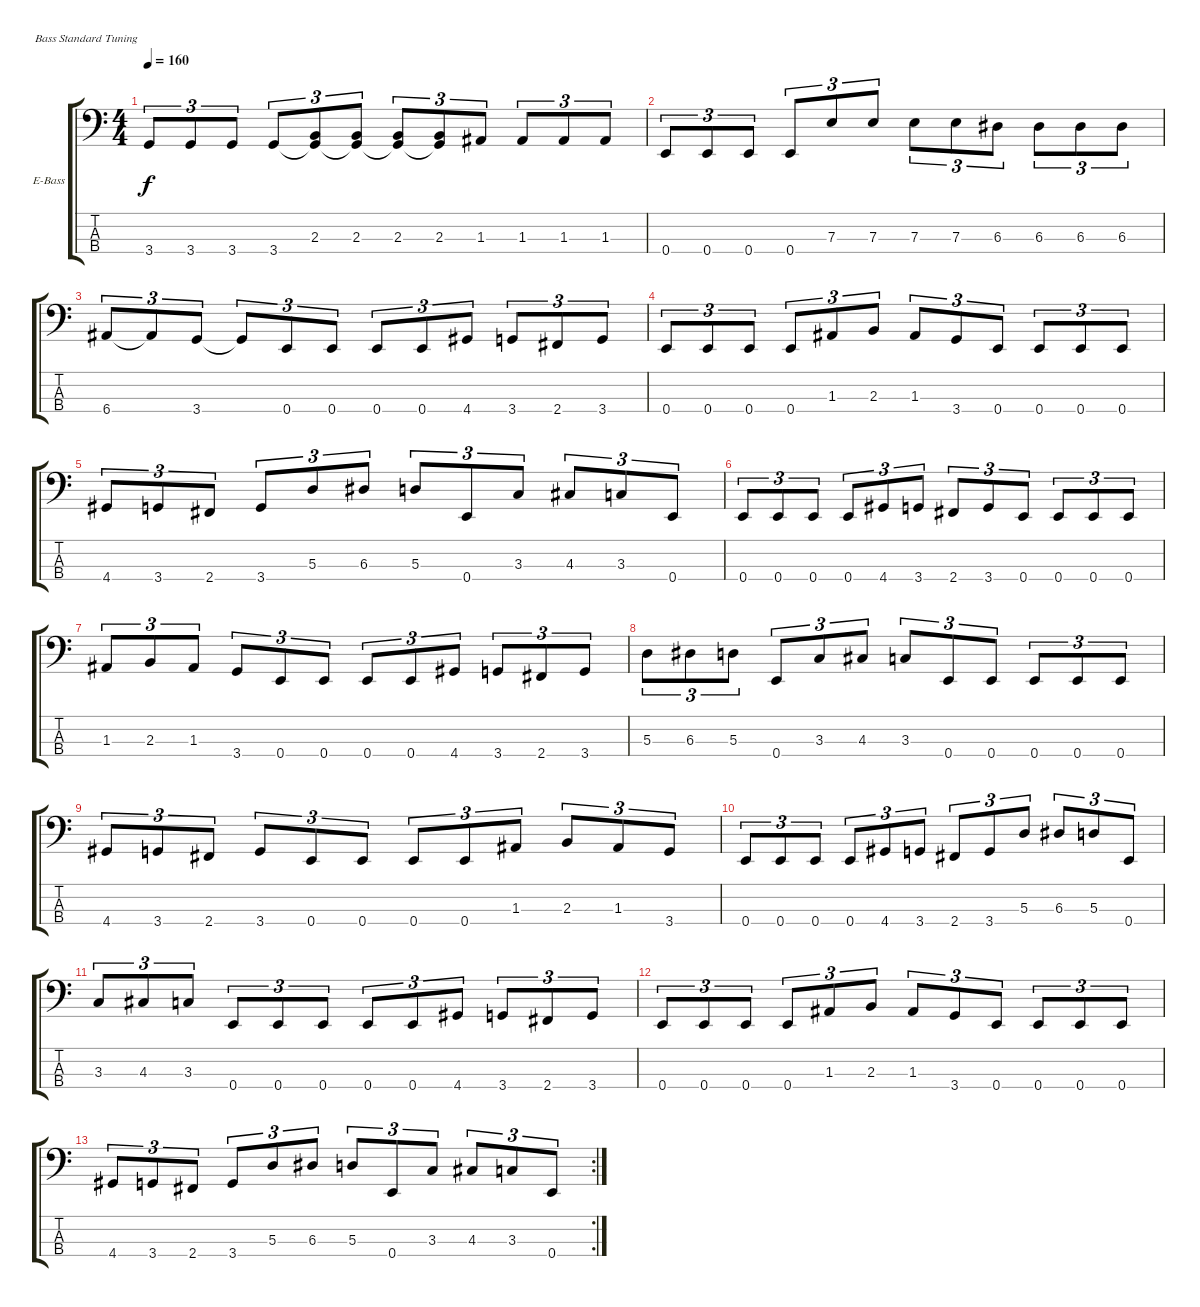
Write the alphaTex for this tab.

\defaultSystemsLayout 4
\bracketExtendMode groupsimilarinstruments
\firstSystemTrackNameOrientation horizontal
\otherSystemsTrackNameOrientation horizontal
\track ("Electric Bass" "E-Bass") {instrument electricbassfinger}
\staff {score tabs}
\tuning (G2 D2 A1 E1)
\ts (4 4)
\tempo 160
\clef f4
\ks c
3.4.8{tu (3 2) dy f} 3.4.8{tu (3 2)} 3.4.8{tu (3 2)} 3.4.8{tu (3 2)} (3.4{t} 2.3).8{tu (3 2)} (3.4{t} 2.3).8{tu (3 2)} (3.4{t} 2.3).8{tu (3 2)} (3.4{t} 2.3).8{tu (3 2)} 1.3.8{tu (3 2)} 1.3.8{tu (3 2)} 1.3.8{tu (3 2)} 1.3.8{tu (3 2)} |
0.4.8{tu (3 2)} 0.4.8{tu (3 2)} 0.4.8{tu (3 2)} 0.4.8{tu (3 2)} 7.3.8{tu (3 2)} 7.3.8{tu (3 2)} 7.3.8{tu (3 2)} 7.3.8{tu (3 2)} 6.3.8{tu (3 2)} 6.3.8{tu (3 2)} 6.3.8{tu (3 2)} 6.3.8{tu (3 2)} |
6.4.8{tu (3 2)} 6.4{t}.8{tu (3 2)} 3.4.8{tu (3 2)} 3.4{t}.8{tu (3 2)} 0.4.8{tu (3 2)} 0.4.8{tu (3 2)} 0.4.8{tu (3 2)} 0.4.8{tu (3 2)} 4.4.8{tu (3 2)} 3.4.8{tu (3 2)} 2.4.8{tu (3 2)} 3.4.8{tu (3 2)} |
0.4.8{tu (3 2)} 0.4.8{tu (3 2)} 0.4.8{tu (3 2)} 0.4.8{tu (3 2)} 1.3.8{tu (3 2)} 2.3.8{tu (3 2)} 1.3.8{tu (3 2)} 3.4.8{tu (3 2)} 0.4.8{tu (3 2)} 0.4.8{tu (3 2)} 0.4.8{tu (3 2)} 0.4.8{tu (3 2)} |
4.4.8{tu (3 2)} 3.4.8{tu (3 2)} 2.4.8{tu (3 2)} 3.4.8{tu (3 2)} 5.3.8{tu (3 2)} 6.3.8{tu (3 2)} 5.3.8{tu (3 2)} 0.4.8{tu (3 2)} 3.3.8{tu (3 2)} 4.3.8{tu (3 2)} 3.3.8{tu (3 2)} 0.4.8{tu (3 2)} |
0.4.8{tu (3 2)} 0.4.8{tu (3 2)} 0.4.8{tu (3 2)} 0.4.8{tu (3 2)} 4.4.8{tu (3 2)} 3.4.8{tu (3 2)} 2.4.8{tu (3 2)} 3.4.8{tu (3 2)} 0.4.8{tu (3 2)} 0.4.8{tu (3 2)} 0.4.8{tu (3 2)} 0.4.8{tu (3 2)} |
1.3.8{tu (3 2)} 2.3.8{tu (3 2)} 1.3.8{tu (3 2)} 3.4.8{tu (3 2)} 0.4.8{tu (3 2)} 0.4.8{tu (3 2)} 0.4.8{tu (3 2)} 0.4.8{tu (3 2)} 4.4.8{tu (3 2)} 3.4.8{tu (3 2)} 2.4.8{tu (3 2)} 3.4.8{tu (3 2)} |
5.3.8{tu (3 2)} 6.3.8{tu (3 2)} 5.3.8{tu (3 2)} 0.4.8{tu (3 2)} 3.3.8{tu (3 2)} 4.3.8{tu (3 2)} 3.3.8{tu (3 2)} 0.4.8{tu (3 2)} 0.4.8{tu (3 2)} 0.4.8{tu (3 2)} 0.4.8{tu (3 2)} 0.4.8{tu (3 2)} |
4.4.8{tu (3 2)} 3.4.8{tu (3 2)} 2.4.8{tu (3 2)} 3.4.8{tu (3 2)} 0.4.8{tu (3 2)} 0.4.8{tu (3 2)} 0.4.8{tu (3 2)} 0.4.8{tu (3 2)} 1.3.8{tu (3 2)} 2.3.8{tu (3 2)} 1.3.8{tu (3 2)} 3.4.8{tu (3 2)} |
0.4.8{tu (3 2)} 0.4.8{tu (3 2)} 0.4.8{tu (3 2)} 0.4.8{tu (3 2)} 4.4.8{tu (3 2)} 3.4.8{tu (3 2)} 2.4.8{tu (3 2)} 3.4.8{tu (3 2)} 5.3.8{tu (3 2)} 6.3.8{tu (3 2)} 5.3.8{tu (3 2)} 0.4.8{tu (3 2)} |
3.3.8{tu (3 2)} 4.3.8{tu (3 2)} 3.3.8{tu (3 2)} 0.4.8{tu (3 2)} 0.4.8{tu (3 2)} 0.4.8{tu (3 2)} 0.4.8{tu (3 2)} 0.4.8{tu (3 2)} 4.4.8{tu (3 2)} 3.4.8{tu (3 2)} 2.4.8{tu (3 2)} 3.4.8{tu (3 2)} |
0.4.8{tu (3 2)} 0.4.8{tu (3 2)} 0.4.8{tu (3 2)} 0.4.8{tu (3 2)} 1.3.8{tu (3 2)} 2.3.8{tu (3 2)} 1.3.8{tu (3 2)} 3.4.8{tu (3 2)} 0.4.8{tu (3 2)} 0.4.8{tu (3 2)} 0.4.8{tu (3 2)} 0.4.8{tu (3 2)} |
\rc 2
4.4.8{tu (3 2)} 3.4.8{tu (3 2)} 2.4.8{tu (3 2)} 3.4.8{tu (3 2)} 5.3.8{tu (3 2)} 6.3.8{tu (3 2)} 5.3.8{tu (3 2)} 0.4.8{tu (3 2)} 3.3.8{tu (3 2)} 4.3.8{tu (3 2)} 3.3.8{tu (3 2)} 0.4.8{tu (3 2)}
